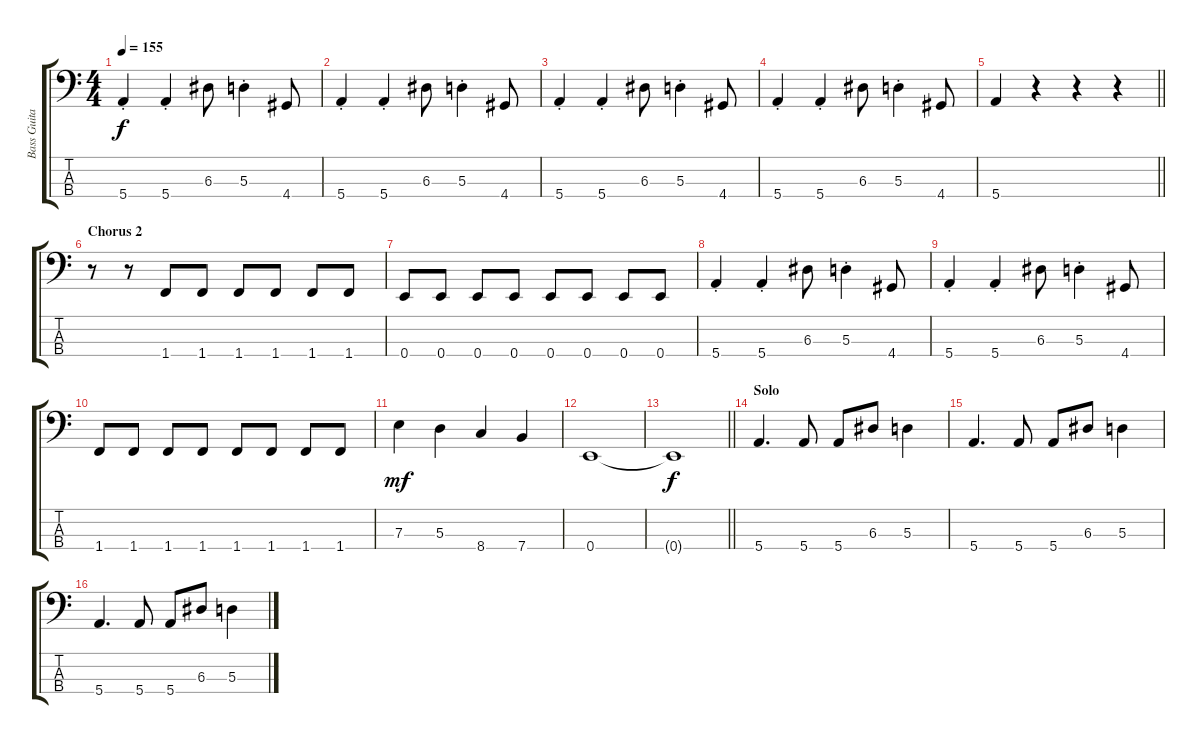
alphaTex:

\track ("Bass Guitar" "Bass Guita") {instrument electricbassfinger}
\staff {score tabs}
\tuning (G2 D2 A1 E1) {hide}
\ts (4 4)
\tempo 155
\clef f4
\ks c
5.4{st}.4{dy f} 5.4{st}.4 6.3.8 5.3{st}.4 4.4.8 |
5.4{st}.4 5.4{st}.4 6.3.8 5.3{st}.4 4.4.8 |
5.4{st}.4 5.4{st}.4 6.3.8 5.3{st}.4 4.4.8 |
5.4{st}.4 5.4{st}.4 6.3.8 5.3{st}.4 4.4.8 |
\barLineRight lightlight
5.4.4 r.4 r.4 r.4 |
\section ("" "Chorus 2")
r.8 r.8 1.4.8 1.4.8 1.4.8 1.4.8 1.4.8 1.4.8 |
0.4.8 0.4.8 0.4.8 0.4.8 0.4.8 0.4.8 0.4.8 0.4.8 |
5.4{st}.4 5.4{st}.4 6.3.8 5.3{st}.4 4.4.8 |
5.4{st}.4 5.4{st}.4 6.3.8 5.3{st}.4 4.4.8 |
1.4.8 1.4.8 1.4.8 1.4.8 1.4.8 1.4.8 1.4.8 1.4.8 |
7.3.4{dy mf} 5.3.4 8.4.4 7.4.4 |
0.4.1 |
\barLineRight lightlight
0.4{t}.1{dy f} |
\section ("" "Solo")
5.4.4{d} 5.4.8 5.4.8 6.3.8 5.3.4 |
5.4.4{d} 5.4.8 5.4.8 6.3.8 5.3.4 |
5.4.4{d} 5.4.8 5.4.8 6.3.8 5.3.4
